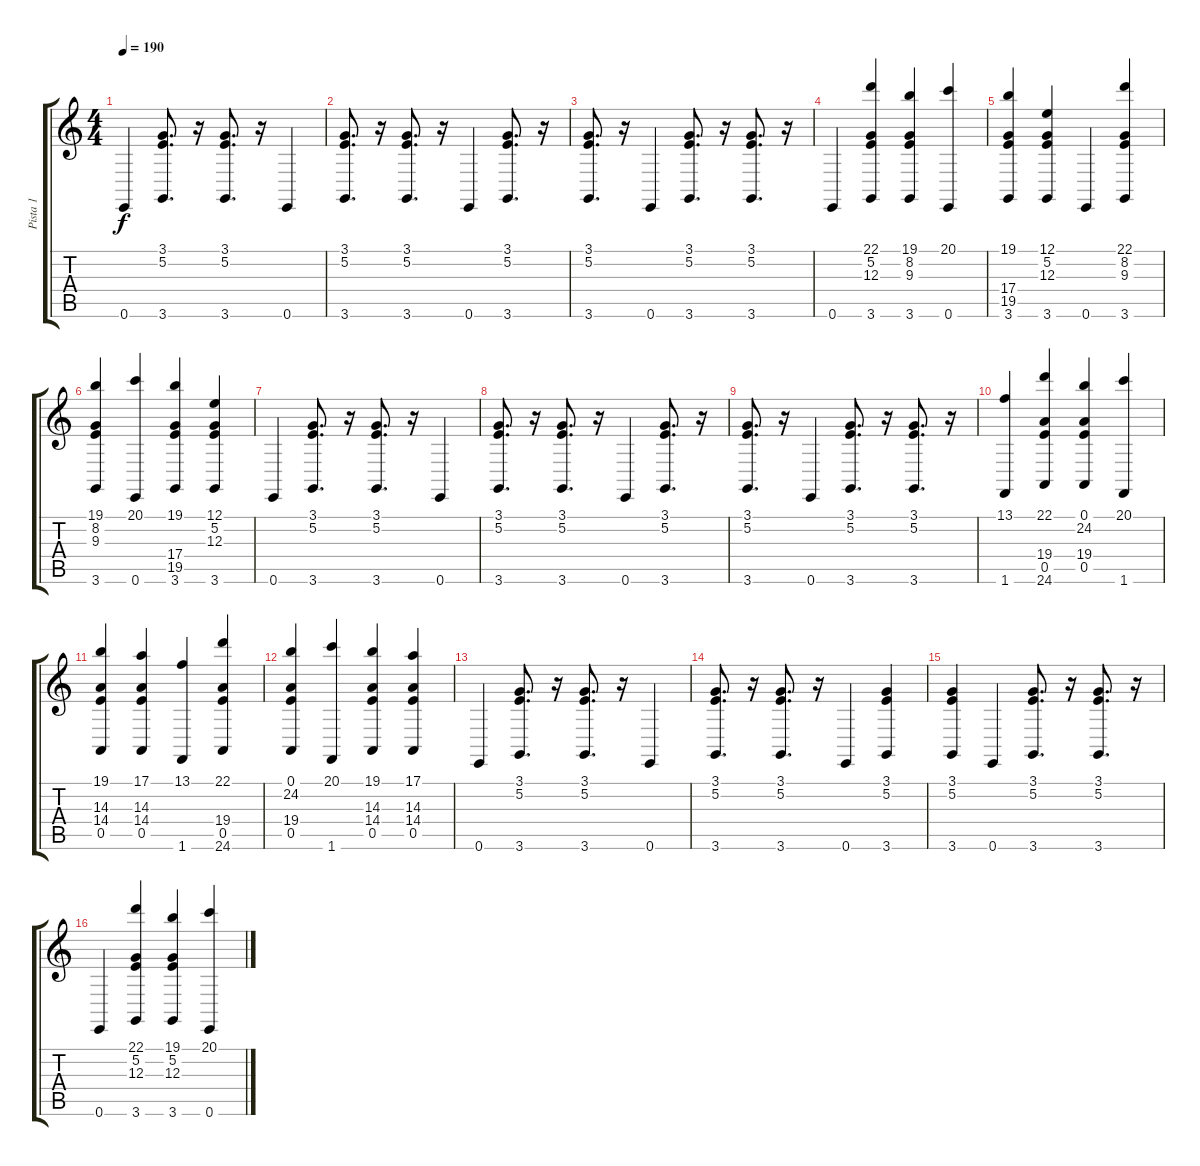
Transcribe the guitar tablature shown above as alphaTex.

\track ("Pista 1" "Pista 1") {instrument acousticgrandpiano}
\staff {score tabs}
\tuning (E4 B3 G3 D3 A2 E2) {hide}
\ts (4 4)
\tempo 190
\clef g2
\ks c
0.6.4{dy f} (3.1 5.2 3.6).8{d} r.16 (3.1 5.2 3.6).8{d} r.16 0.6.4 |
(3.1 5.2 3.6).8{d} r.16 (3.1 5.2 3.6).8{d} r.16 0.6.4 (3.1 5.2 3.6).8{d} r.16 |
(3.1 5.2 3.6).8{d} r.16 0.6.4 (3.1 5.2 3.6).8{d} r.16 (3.1 5.2 3.6).8{d} r.16 |
0.6.4 (22.1 5.2 12.3 3.6).4 (19.1 8.2 9.3 3.6).4 (20.1 0.6).4 |
(19.1 17.4 19.5 3.6).4 (12.1 5.2 12.3 3.6).4 0.6.4 (22.1 8.2 9.3 3.6).4 |
(19.1 8.2 9.3 3.6).4 (20.1 0.6).4 (19.1 17.4 19.5 3.6).4 (12.1 5.2 12.3 3.6).4 |
0.6.4 (3.1 5.2 3.6).8{d} r.16 (3.1 5.2 3.6).8{d} r.16 0.6.4 |
(3.1 5.2 3.6).8{d} r.16 (3.1 5.2 3.6).8{d} r.16 0.6.4 (3.1 5.2 3.6).8{d} r.16 |
(3.1 5.2 3.6).8{d} r.16 0.6.4 (3.1 5.2 3.6).8{d} r.16 (3.1 5.2 3.6).8{d} r.16 |
(13.1 1.6).4 (22.1 19.4 0.5 24.6).4 (0.1 24.2 19.4 0.5).4 (20.1 1.6).4 |
(19.1 14.3 14.4 0.5).4 (17.1 14.3 14.4 0.5).4 (13.1 1.6).4 (22.1 19.4 0.5 24.6).4 |
(0.1 24.2 19.4 0.5).4 (20.1 1.6).4 (19.1 14.3 14.4 0.5).4 (17.1 14.3 14.4 0.5).4 |
0.6.4 (3.1 5.2 3.6).8{d} r.16 (3.1 5.2 3.6).8{d} r.16 0.6.4 |
(3.1 5.2 3.6).8{d} r.16 (3.1 5.2 3.6).8{d} r.16 0.6.4 (3.1 5.2 3.6).4 |
(3.1 5.2 3.6).4 0.6.4 (3.1 5.2 3.6).8{d} r.16 (3.1 5.2 3.6).8{d} r.16 |
0.6.4 (22.1 5.2 12.3 3.6).4 (19.1 5.2 12.3 3.6).4 (20.1 0.6).4
